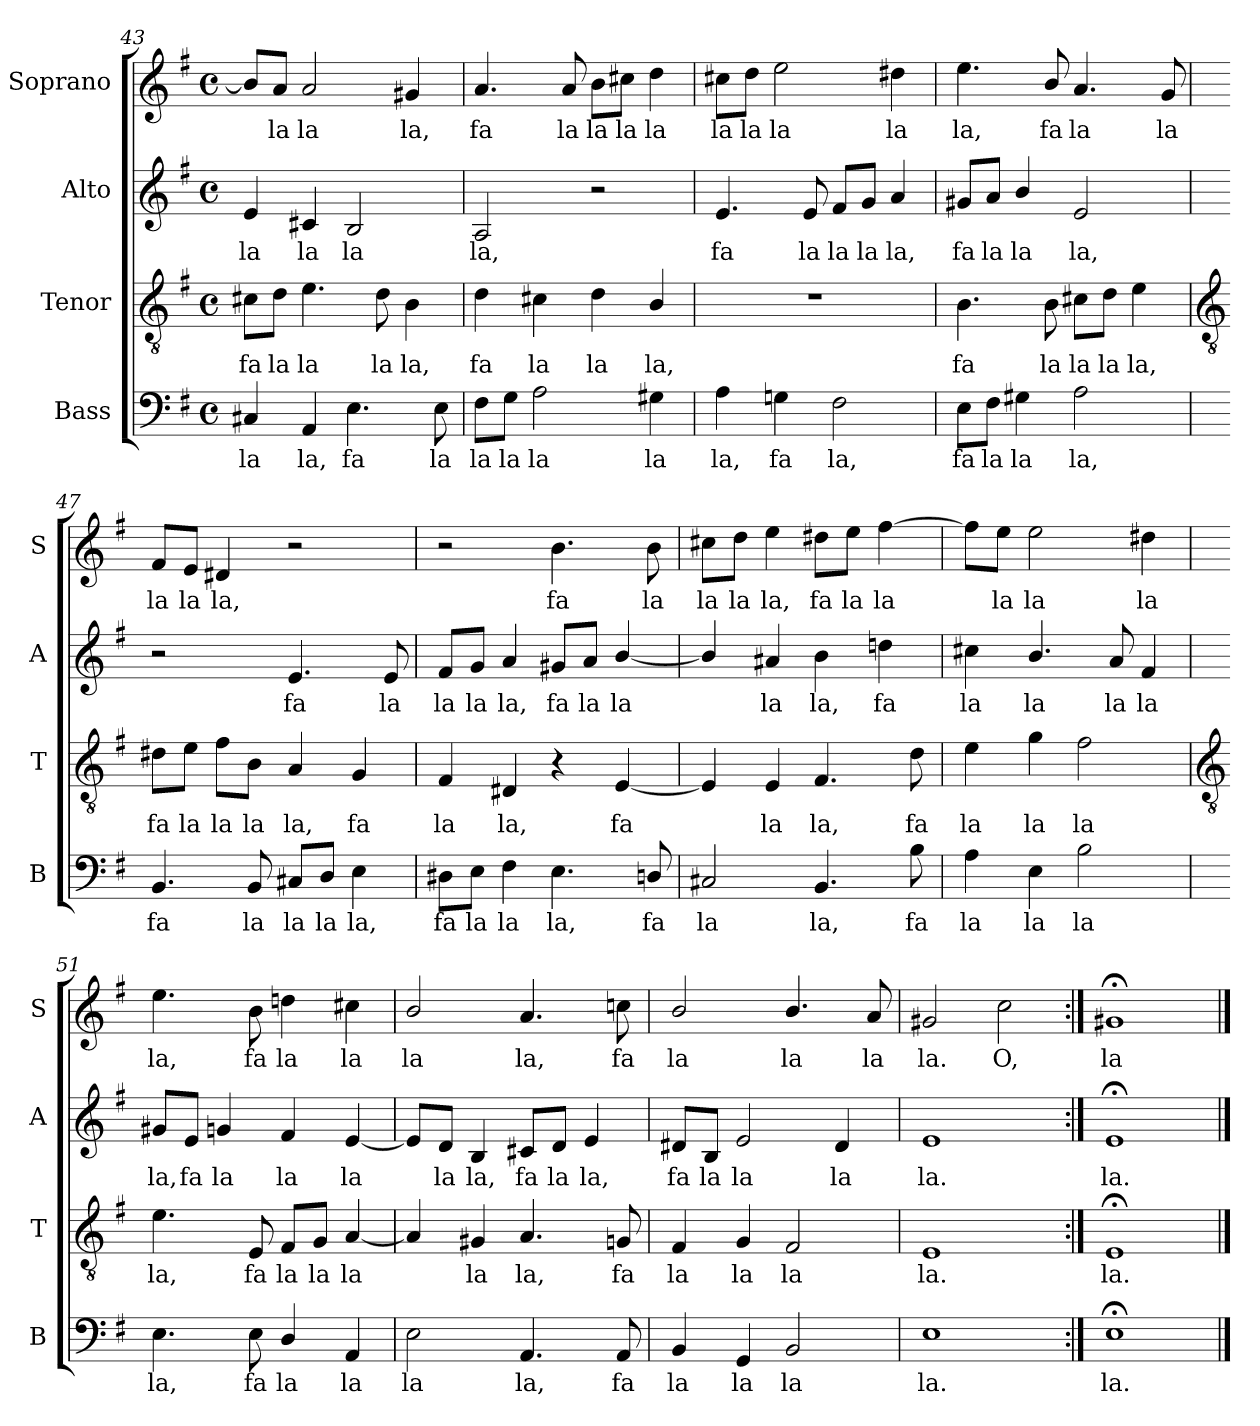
**kern	**text	**kern	**text	**kern	**text	**kern	**text
*part4	*part4	*part3	*part3	*part2	*part2	*part1	*part1
*staff4	*staff4	*staff3	*staff3	*staff2	*staff2	*staff1	*staff1
*I"Bass	*	*I"Tenor	*	*I"Alto	*	*I"Soprano	*
*I'B	*	*I'T	*	*I'A	*	*I'S	*
!!LO:LB:g=z
*clefF4	*	*clefGv2	*	*clefG2	*	*clefG2	*
*k[f#]	*	*k[f#]	*	*k[f#]	*	*k[f#]	*
*G:	*	*G:	*	*G:	*	*G:	*
*M4/4	*	*M4/4	*	*M4/4	*	*M4/4	*
*met(c)	*	*met(c)	*	*met(c)	*	*met(c)	*
=43	=43	=43	=43	=43	=43	=43	=43
!	!LO:LY:b	!	!LO:LY:b	!	!LO:LY:b	!	!
4C#X	la	8c#X\L	fa	4e	la	8b/L]	.
!	!	!	!LO:LY:b	!	!	!	!LO:LY:b
.	.	8d\J	la	.	.	8a/J	la
!	!LO:LY:b	!	!LO:LY:b	!	!LO:LY:b	!	!LO:LY:b
4AA	la,	4.e	la	4c#X	la	2a	la
!	!LO:LY:b	!	!	!	!LO:LY:b	!	!
4.E	fa	.	.	2B	la	.	.
!	!	!	!LO:LY:b	!	!	!	!
.	.	8d	la	.	.	.	.
!	!	!	!LO:LY:b	!	!	!	!LO:LY:b
.	.	4B	la,	.	.	4g#X	la,
!	!LO:LY:b	!	!	!	!	!	!
8E	la	.	.	.	.	.	.
=44	=44	=44	=44	=44	=44	=44	=44
!	!LO:LY:b	!	!LO:LY:b	!	!LO:LY:b	!	!LO:LY:b
8F#\L	la	4d	fa	2A	la,	4.a	fa
!	!LO:LY:b	!	!	!	!	!	!
8G\J	la	.	.	.	.	.	.
!	!LO:LY:b	!	!LO:LY:b	!	!	!	!
2A	la	4c#X	la	.	.	.	.
!	!	!	!	!	!	!	!LO:LY:b
.	.	.	.	.	.	8a	la
!	!	!	!LO:LY:b	!	!	!	!LO:LY:b
.	.	4d	la	2r	.	8b\L	la
!	!	!	!	!	!	!	!LO:LY:b
.	.	.	.	.	.	8cc#X\J	la
!	!LO:LY:b	!	!LO:LY:b	!	!	!	!LO:LY:b
4G#X	la	4B/	la,	.	.	4dd	la
=45	=45	=45	=45	=45	=45	=45	=45
!	!LO:LY:b	!	!	!	!LO:LY:b	!	!LO:LY:b
4A	la,	1r	.	4.e	fa	8cc#X\L	la
!	!	!	!	!	!	!	!LO:LY:b
.	.	.	.	.	.	8dd\J	la
!	!LO:LY:b	!	!	!	!	!	!LO:LY:b
4Gn	fa	.	.	.	.	2ee	la
!	!	!	!	!	!LO:LY:b	!	!
.	.	.	.	8e	la	.	.
!	!LO:LY:b	!	!	!	!LO:LY:b	!	!
2F#	la,	.	.	8f#/L	la	.	.
!	!	!	!	!	!LO:LY:b	!	!
.	.	.	.	8g/J	la	.	.
!	!	!	!	!	!LO:LY:b	!	!LO:LY:b
.	.	.	.	4a	la,	4dd#X	la
=46	=46	=46	=46	=46	=46	=46	=46
!	!LO:LY:b	!	!LO:LY:b	!	!LO:LY:b	!	!LO:LY:b
8E\L	fa	4.B	fa	8g#X/L	fa	4.ee	la,
!	!LO:LY:b	!	!	!	!LO:LY:b	!	!
8F#\J	la	.	.	8a/J	la	.	.
!	!LO:LY:b	!	!	!	!LO:LY:b	!	!
4G#X	la	.	.	4b/	la	.	.
!	!	!	!LO:LY:b	!	!	!	!LO:LY:b
.	.	8B	la	.	.	8b/	fa
!	!LO:LY:b	!	!LO:LY:b	!	!LO:LY:b	!	!LO:LY:b
2A	la,	8c#X\L	la	2e	la,	4.a	la
!	!	!	!LO:LY:b	!	!	!	!
.	.	8d\J	la	.	.	.	.
!	!	!	!LO:LY:b	!	!	!	!
.	.	4e	la,	.	.	.	.
!	!	!	!	!	!	!	!LO:LY:b
.	.	.	.	.	.	8g	la
!!LO:LB:g=z
=47	=47	=47	=47	=47	=47	=47	=47
*	*	*clefGv2	*	*	*	*	*
!	!LO:LY:b	!	!LO:LY:b	!	!	!	!LO:LY:b
4.BB	fa	8d#X\L	fa	2r	.	8f#/L	la
!	!	!	!LO:LY:b	!	!	!	!LO:LY:b
.	.	8e\J	la	.	.	8e/J	la
!	!	!	!LO:LY:b	!	!	!	!LO:LY:b
.	.	8f#\L	la	.	.	4d#X	la,
!	!LO:LY:b	!	!LO:LY:b	!	!	!	!
8BB	la	8B\J	la	.	.	.	.
!	!LO:LY:b	!	!LO:LY:b	!	!LO:LY:b	!	!
8C#X/L	la	4A	la,	4.e	fa	2r	.
!	!LO:LY:b	!	!	!	!	!	!
8D/J	la	.	.	.	.	.	.
!	!LO:LY:b	!	!LO:LY:b	!	!	!	!
4E	la,	4G	fa	.	.	.	.
!	!	!	!	!	!LO:LY:b	!	!
.	.	.	.	8e	la	.	.
=48	=48	=48	=48	=48	=48	=48	=48
!	!LO:LY:b	!	!LO:LY:b	!	!LO:LY:b	!	!
8D#X\L	fa	4F#	la	8f#/L	la	2r	.
!	!LO:LY:b	!	!	!	!LO:LY:b	!	!
8E\J	la	.	.	8g/J	la	.	.
!	!LO:LY:b	!	!LO:LY:b	!	!LO:LY:b	!	!
4F#	la	4D#X	la,	4a	la,	.	.
!	!LO:LY:b	!	!	!	!LO:LY:b	!	!LO:LY:b
4.E	la,	4r	.	8g#X/L	fa	4.b	fa
!	!	!	!	!	!LO:LY:b	!	!
.	.	.	.	8a/J	la	.	.
!	!	!	!LO:LY:b	!	!LO:LY:b	!	!
.	.	[4E	fa	[4b/	la	.	.
!	!LO:LY:b	!	!	!	!	!	!LO:LY:b
8Dn/	fa	.	.	.	.	8b	la
=49	=49	=49	=49	=49	=49	=49	=49
!	!LO:LY:b	!	!	!	!	!	!LO:LY:b
2C#X	la	4E]	.	4b/]	.	8cc#X\L	la
!	!	!	!	!	!	!	!LO:LY:b
.	.	.	.	.	.	8dd\J	la
!	!	!	!LO:LY:b	!	!LO:LY:b	!	!LO:LY:b
.	.	4E	la	4a#X	la	4ee	la,
!	!LO:LY:b	!	!LO:LY:b	!	!LO:LY:b	!	!LO:LY:b
4.BB	la,	4.F#	la,	4b	la,	8dd#X\L	fa
!	!	!	!	!	!	!	!LO:LY:b
.	.	.	.	.	.	8ee\J	la
!	!	!	!	!	!LO:LY:b	!	!LO:LY:b
.	.	.	.	4ddn	fa	[4ff#	la
!	!LO:LY:b	!	!LO:LY:b	!	!	!	!
8B	fa	8d	fa	.	.	.	.
=50	=50	=50	=50	=50	=50	=50	=50
!	!LO:LY:b	!	!LO:LY:b	!	!LO:LY:b	!	!
4A	la	4e	la	4cc#X	la	8ff#\L]	.
!	!	!	!	!	!	!	!LO:LY:b
.	.	.	.	.	.	8ee\J	la
!	!LO:LY:b	!	!LO:LY:b	!	!LO:LY:b	!	!LO:LY:b
4E	la	4g	la	4.b/	la	2ee	la
!	!LO:LY:b	!	!LO:LY:b	!	!	!	!
2B	la	2f#	la	.	.	.	.
!	!	!	!	!	!LO:LY:b	!	!
.	.	.	.	8a	la	.	.
!	!	!	!	!	!LO:LY:b	!	!LO:LY:b
.	.	.	.	4f#	la	4dd#X	la
!!LO:LB:g=z
=51	=51	=51	=51	=51	=51	=51	=51
*	*	*clefGv2	*	*	*	*	*
!	!LO:LY:b	!	!LO:LY:b	!	!LO:LY:b	!	!LO:LY:b
4.E	la,	4.e	la,	8g#X/L	la,	4.ee	la,
!	!	!	!	!	!LO:LY:b	!	!
.	.	.	.	8e/J	fa	.	.
!	!	!	!	!	!LO:LY:b	!	!
.	.	.	.	4gn	la	.	.
!	!LO:LY:b	!	!LO:LY:b	!	!	!	!LO:LY:b
8E	fa	8E	fa	.	.	8b	fa
!	!LO:LY:b	!	!LO:LY:b	!	!LO:LY:b	!	!LO:LY:b
4D/	la	8F#/L	la	4f#	la	4ddn	la
!	!	!	!LO:LY:b	!	!	!	!
.	.	8G/J	la	.	.	.	.
!	!LO:LY:b	!	!LO:LY:b	!	!LO:LY:b	!	!LO:LY:b
4AA	la	[4A	la	[4e	la	4cc#X	la
=52	=52	=52	=52	=52	=52	=52	=52
!	!LO:LY:b	!	!	!	!	!	!LO:LY:b
2E	la	4A]	.	8e/L]	.	2b/	la
!	!	!	!	!	!LO:LY:b	!	!
.	.	.	.	8d/J	la	.	.
!	!	!	!LO:LY:b	!	!LO:LY:b	!	!
.	.	4G#X	la	4B	la,	.	.
!	!LO:LY:b	!	!LO:LY:b	!	!LO:LY:b	!	!LO:LY:b
4.AA	la,	4.A	la,	8c#X/L	fa	4.a	la,
!	!	!	!	!	!LO:LY:b	!	!
.	.	.	.	8d/J	la	.	.
!	!	!	!	!	!LO:LY:b	!	!
.	.	.	.	4e	la,	.	.
!	!LO:LY:b	!	!LO:LY:b	!	!	!	!LO:LY:b
8AA	fa	8Gn	fa	.	.	8ccn	fa
=53	=53	=53	=53	=53	=53	=53	=53
!	!LO:LY:b	!	!LO:LY:b	!	!LO:LY:b	!	!LO:LY:b
4BB	la	4F#	la	8d#X/L	fa	2b/	la
!	!	!	!	!	!LO:LY:b	!	!
.	.	.	.	8B/J	la	.	.
!	!LO:LY:b	!	!LO:LY:b	!	!LO:LY:b	!	!
4GG	la	4G	la	2e	la	.	.
!	!LO:LY:b	!	!LO:LY:b	!	!	!	!LO:LY:b
2BB	la	2F#	la	.	.	4.b/	la
!	!	!	!	!	!LO:LY:b	!	!
.	.	.	.	4d#	la	.	.
!	!	!	!	!	!	!	!LO:LY:b
.	.	.	.	.	.	8a	la
=54	=54	=54	=54	=54	=54	=54	=54
!	!LO:LY:b	!	!LO:LY:b	!	!LO:LY:b	!	!LO:LY:b
1E	la.	1E	la.	1e	la.	2g#X	la.
!	!	!	!	!	!	!	!LO:LY:b
.	.	.	.	.	.	2cc	O,
=55:|!	=55:|!	=55:|!	=55:|!	=55:|!	=55:|!	=55:|!	=55:|!
!	!LO:LY:b	!	!LO:LY:b	!	!LO:LY:b	!	!LO:LY:b
1E;<	la.	1E;<	la.	1e;<	la.	1g#X;<	la
==	==	==	==	==	==	==	==
*-	*-	*-	*-	*-	*-	*-	*-
